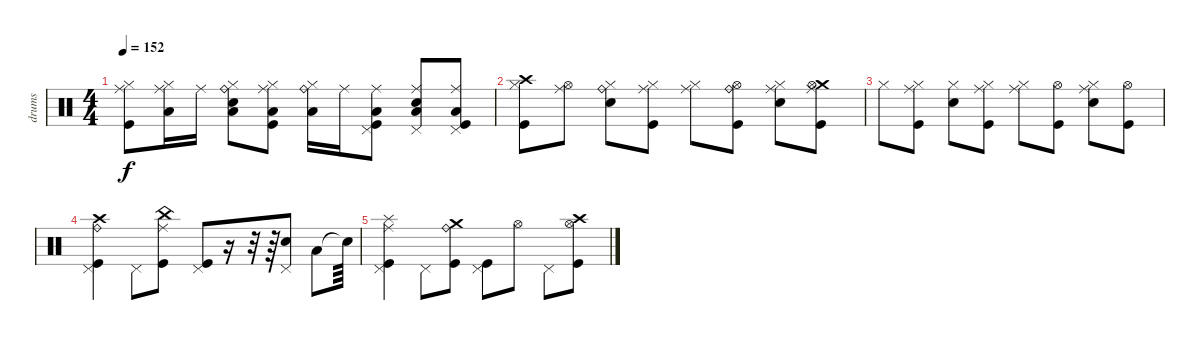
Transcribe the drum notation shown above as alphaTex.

\track ("drums" "drums") {instrument percussion}
\staff {score}
\articulation defaults
\ts (4 4)
\tempo 152
\clef neutral
\ks c
("Kick (hit)" "Hi-Hat (closed)" "Ride (middle)").8{dy f} ("Low Floor Tom (hit)" "Hi-Hat (closed)" "Ride (middle)").16 "Ride (middle)".16 ("Snare (hit) 2" "Low Floor Tom (hit)" "Hi-Hat (closed)" "Ride (bell)").8 ("Kick (hit)" "Low Floor Tom (hit)" "Hi-Hat (closed)" "Ride (middle)").8 ("Low Floor Tom (hit)" "Hi-Hat (closed)" "Ride (bell)").16 "Ride (middle)".16 ("Pedal Hi-Hat (hit)" "Ride (middle)" "Kick (hit)" "Low Floor Tom (hit)").8 ("Snare (hit) 2" "Low Floor Tom (hit)" "Pedal Hi-Hat (hit)" "Ride (middle)").8 ("Pedal Hi-Hat (hit)" "Low Floor Tom (hit)" "Ride (middle)" "Kick (hit)").8 |
("Crash high (hit)" "Kick (hit)" "Hi-Hat (closed)").8 ("Hi-Hat (open)" "Ride (middle)").8 ("Snare (hit) 2" "Hi-Hat (closed)" "Ride (bell)").8 ("Hi-Hat (closed)" "Ride (middle)" "Kick (hit)").8 ("Hi-Hat (closed)" "Ride (middle)").8 ("Kick (hit)" "Hi-Hat (open)" "Ride (bell)").8 ("Snare (hit) 2" "Hi-Hat (closed)" "Ride (middle)").8 ("Crash medium (hit)" "Hi-Hat (open)" "Kick (hit)" "Ride (middle)").8 |
"Hi-Hat (closed)".8 ("Kick (hit)" "Hi-Hat (closed)" "Ride (middle)").8 ("Snare (hit) 2" "Hi-Hat (closed)").8 ("Kick (hit)" "Hi-Hat (closed)" "Ride (middle)").8 ("Hi-Hat (closed)" "Ride (middle)").8 ("Kick (hit)" "Hi-Hat (open)").8 ("Snare (hit) 2" "Hi-Hat (closed)" "Ride (middle)").8 ("Kick (hit)" "Hi-Hat (open)").8 |
("Kick (hit)" "Pedal Hi-Hat (hit)" "Crash high (hit)" "Ride (bell)").4 "Pedal Hi-Hat (hit)".8 ("Kick (hit)" "Ride (middle)" "China (hit)").8 ("Kick (hit)" "Pedal Hi-Hat (hit)").8 r.16 r.32 r.64 ("Snare (hit) 2" "Pedal Hi-Hat (hit)").8 "Low Floor Tom (hit)".8 "Snare (hit)"{t}.64 |
("Splash (hit)" "Kick (hit)" "Ride (middle)" "Pedal Hi-Hat (hit)").4 "Pedal Hi-Hat (hit)".8 ("Ride (bell)" "Crash medium (hit)" "Kick (hit)").8 ("Kick (hit)" "Pedal Hi-Hat (hit)").8 "Hi-Hat (open)".8 "Pedal Hi-Hat (hit)".8 ("Kick (hit)" "Hi-Hat (open)" "Crash high (hit)").8
